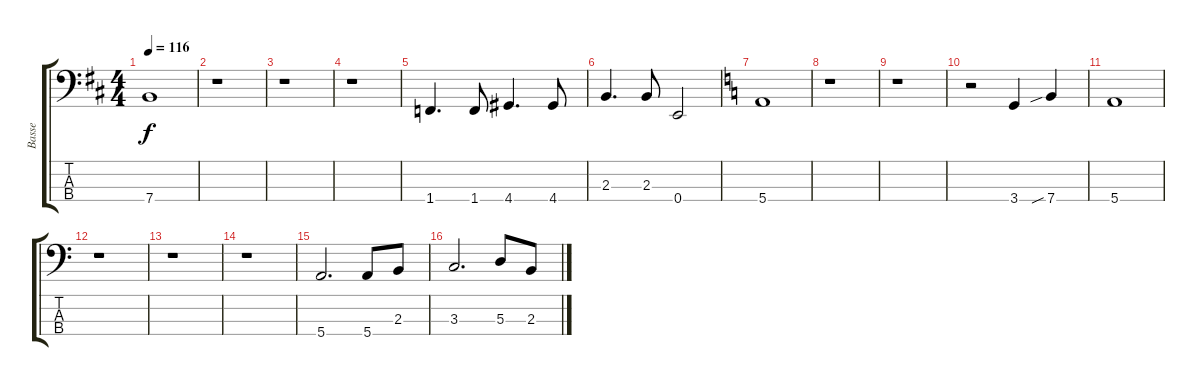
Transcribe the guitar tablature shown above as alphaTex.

\track ("Basse" "Basse") {instrument electricbassfinger}
\staff {score tabs}
\tuning (G2 D2 A1 E1) {hide}
\ts (4 4)
\tempo 116
\clef f4
\ks d
7.4.1{dy f} |
r.1 |
r.1 |
r.1 |
1.4.4{d} 1.4.8 4.4.4{d} 4.4.8 |
2.3.4{d} 2.3.8 0.4.2 |
\ks c
5.4.1 |
r.1 |
r.1 |
r.2 3.4.4 7.4{sib}.4 |
5.4.1 |
r.1 |
r.1 |
r.1 |
5.4.2{d} 5.4.8 2.3.8 |
3.3.2{d} 5.3.8 2.3.8
